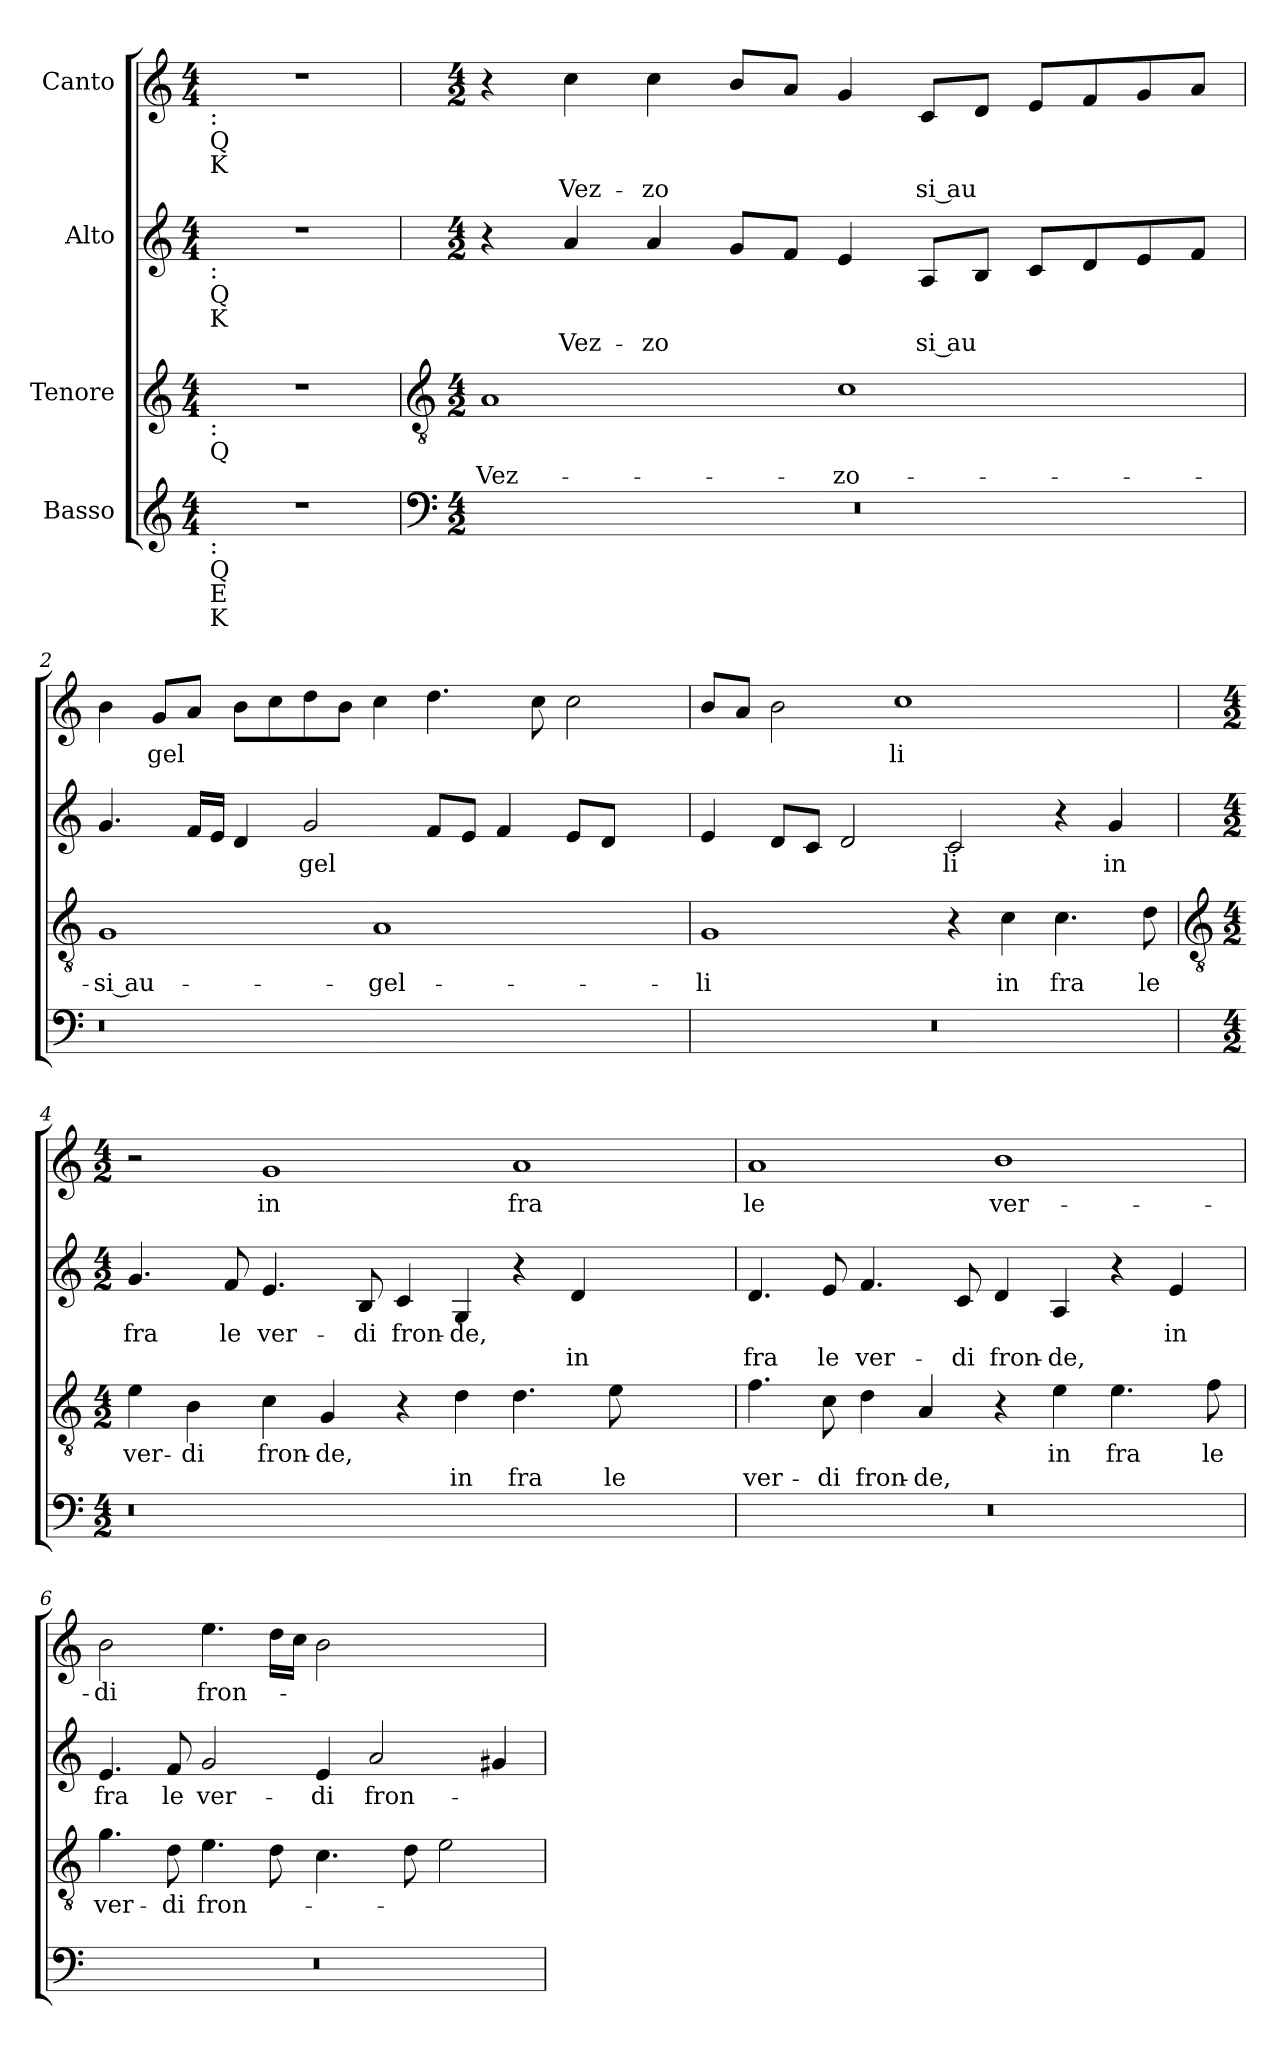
**kern	**kern	**text	**text	**kern	**text	**text	**kern	**text
*part4	*part3	*part3	*part3	*part2	*part2	*part2	*part1	*part1
*staff4	*staff3	*staff3	*staff3	*staff2	*staff2	*staff2	*staff1	*staff1
*I"Basso	*I"Tenore	*	*	*I"Alto	*	*	*I"Canto	*
*clefG2	*clefG2	*	*	*clefG2	*	*	*clefG2	*
*k[]	*k[]	*	*	*k[]	*	*	*k[]	*
*C:	*C:	*	*	*C:	*	*	*C:	*
*M4/4	*M4/4	*	*	*M4/4	*	*	*M4/4	*
=	=	=	=	=	=	=	=	=
!	!	!	!	!	!	!	!LO:TX:b:t=&colon;	!
!	!	!	!	!	!	!	!LO:TX:b:t=Q	!
!	!	!	!	!	!	!	!LO:TX:b:t=K	!
!	!	!	!	!LO:TX:b:t=&colon;	!	!	!	!
!	!	!	!	!LO:TX:b:t=Q	!	!	!	!
!	!	!	!	!LO:TX:b:t=K	!	!	!	!
!	!LO:TX:b:t=&colon;	!	!	!	!	!	!	!
!	!LO:TX:b:t=Q	!	!	!	!	!	!	!
!LO:TX:b:t=&colon;	!	!	!	!	!	!	!	!
!LO:TX:b:t=Q	!	!	!	!	!	!	!	!
!LO:TX:b:t=E	!	!	!	!	!	!	!	!
!LO:TX:b:t=K	!	!	!	!	!	!	!	!
1r	1r	.	.	1r	.	.	1r	.
!!LO:LB:g=z
=1	=1	=1	=1	=1	=1	=1	=1	=1
*clefF4	*clefGv2	*	*	*	*	*	*	*
*M4/2	*M4/2	*	*	*M4/2	*	*	*M4/2	*
!	!	!LO:LY:b	!	!	!	!	!	!
0r	1A	Vez-	.	4r	.	.	4r	.
!	!	!	!	!	!LO:LY:b	!	!	!LO:LY:b
.	.	.	.	4a	Vez-	.	4cc	Vez-
!	!	!	!	!	!LO:LY:b	!	!	!LO:LY:b
.	.	.	.	4a	-zo	.	4cc	-zo
.	.	.	.	8gL	.	.	8bL	.
.	.	.	.	8fJ	.	.	8aJ	.
!	!	!LO:LY:b	!	!	!	!	!	!
.	1c	-zo-	.	4e	.	.	4g	.
!	!	!	!	!	!LO:LY:b	!	!	!LO:LY:b
.	.	.	.	8AL	si au	.	8cL	si au
.	.	.	.	8BJ	.	.	8dJ	.
.	.	.	.	8cL	.	.	8eL	.
.	.	.	.	8d	.	.	8f	.
.	.	.	.	8e	.	.	8g	.
.	.	.	.	8fJ	.	.	8aJ	.
=2	=2	=2	=2	=2	=2	=2	=2	=2
!	!	!LO:LY:b	!	!	!	!	!	!
0r	1G	-si au-	.	4.g	.	.	4b	.
!	!	!	!	!	!	!	!	!LO:LY:b
.	.	.	.	.	.	.	8gL	gel
.	.	.	.	16fLL	.	.	8aJ	.
.	.	.	.	16eJJ	.	.	.	.
.	.	.	.	4d	.	.	8bL	.
.	.	.	.	.	.	.	8cc	.
!	!	!	!	!	!LO:LY:b	!	!	!
.	.	.	.	2g	gel	.	8dd	.
.	.	.	.	.	.	.	8bJ	.
!	!	!LO:LY:b	!	!	!	!	!	!
.	1A	-gel-	.	.	.	.	4cc	.
.	.	.	.	8fL	.	.	4.dd	.
.	.	.	.	8eJ	.	.	.	.
.	.	.	.	4f	.	.	.	.
.	.	.	.	.	.	.	8cc	.
.	.	.	.	8eL	.	.	2cc	.
.	.	.	.	8dJ	.	.	.	.
4ryy	4ryy	.	.	4ryy	.	.	.	.
=3	=3	=3	=3	=3	=3	=3	=3	=3
!	!	!LO:LY:b	!	!	!	!	!	!
0r	1G	-li	.	4e	.	.	8bL	.
.	.	.	.	.	.	.	8aJ	.
.	.	.	.	8dL	.	.	2b	.
.	.	.	.	8cJ	.	.	.	.
.	.	.	.	2d	.	.	.	.
!	!	!	!	!	!	!	!	!LO:LY:b
.	.	.	.	.	.	.	1cc	li
!	!	!	!	!	!LO:LY:b	!	!	!
.	4r	.	.	2c	li	.	.	.
!	!	!LO:LY:b	!	!	!	!	!	!
.	4c	in	.	.	.	.	.	.
!	!	!LO:LY:b	!	!	!	!	!	!
.	4.c	fra	.	4r	.	.	.	.
!	!	!	!	!	!LO:LY:b	!	!	!
.	.	.	.	4g	in	.	4ryy	.
!	!	!LO:LY:b	!	!	!	!	!	!
.	8d	le	.	.	.	.	.	.
!!LO:LB:g=z
=4	=4	=4	=4	=4	=4	=4	=4	=4
*	*clefGv2	*	*	*	*	*	*	*
*M4/2	*M4/2	*	*	*M4/2	*	*	*M4/2	*
!	!	!LO:LY:b	!	!	!LO:LY:b	!	!	!
0r	4e	ver-	.	4.g	fra	.	2r	.
!	!	!LO:LY:b	!	!	!	!	!	!
.	4B	-di	.	.	.	.	.	.
!	!	!	!	!	!LO:LY:b	!	!	!
.	.	.	.	8f	le	.	.	.
!	!	!LO:LY:b	!	!	!LO:LY:b	!	!	!LO:LY:b
.	4c	fron-	.	4.e	ver-	.	1g	in
!	!	!LO:LY:b	!	!	!	!	!	!
.	4G	-de,	.	.	.	.	.	.
!	!	!	!	!	!LO:LY:b	!	!	!
.	.	.	.	8B	-di	.	.	.
!	!	!	!	!	!LO:LY:b	!	!	!
.	4r	.	.	4c	fron-	.	.	.
!	!	!	!LO:LY:b	!	!LO:LY:b	!	!	!
.	4d	.	in	4G	-de,	.	.	.
!	!	!	!LO:LY:b	!	!	!	!	!LO:LY:b
.	4.d	.	fra	4r	.	.	1a	fra
!	!	!	!	!	!	!LO:LY:b	!	!
.	.	.	.	4d	.	in	.	.
!	!	!	!LO:LY:b	!	!	!	!	!
.	8e	.	le	.	.	.	.	.
2ryy	2ryy	.	.	2ryy	.	.	.	.
=5	=5	=5	=5	=5	=5	=5	=5	=5
!	!	!	!LO:LY:b	!	!	!LO:LY:b	!	!LO:LY:b
0r	4.f	.	ver-	4.d	.	fra	1a	le
!	!	!	!LO:LY:b	!	!	!LO:LY:b	!	!
.	8c	.	-di	8e	.	le	.	.
!	!	!	!LO:LY:b	!	!	!LO:LY:b	!	!
.	4d	.	fron-	4.f	.	ver-	.	.
!	!	!	!LO:LY:b	!	!	!	!	!
.	4A	.	-de,	.	.	.	.	.
!	!	!	!	!	!	!LO:LY:b	!	!
.	.	.	.	8c	.	-di	.	.
!	!	!	!	!	!	!LO:LY:b	!	!LO:LY:b
.	4r	.	.	4d	.	fron-	1b	ver-
!	!	!LO:LY:b	!	!	!	!LO:LY:b	!	!
.	4e	in	.	4A	.	-de,	.	.
!	!	!LO:LY:b	!	!	!	!	!	!
.	4.e	fra	.	4r	.	.	.	.
!	!	!	!	!	!LO:LY:b	!	!	!
.	.	.	.	4e	in	.	.	.
!	!	!LO:LY:b	!	!	!	!	!	!
.	8f	le	.	.	.	.	.	.
=6	=6	=6	=6	=6	=6	=6	=6	=6
!	!	!LO:LY:b	!	!	!LO:LY:b	!	!	!LO:LY:b
0r	4.g	ver-	.	4.e	fra	.	2b	-di
!	!	!LO:LY:b	!	!	!LO:LY:b	!	!	!
.	8d	-di	.	8f	le	.	.	.
!	!	!LO:LY:b	!	!	!LO:LY:b	!	!	!LO:LY:b
.	4.e	fron-	.	2g	ver-	.	4.ee	fron-
.	8d	.	.	.	.	.	16ddLL	.
.	.	.	.	.	.	.	16ccJJ	.
!	!	!	!	!	!LO:LY:b	!	!	!
.	4.c	.	.	4e	-di	.	2b	.
!	!	!	!	!	!LO:LY:b	!	!	!
.	.	.	.	2a	fron-	.	.	.
.	8d	.	.	.	.	.	.	.
.	2e	.	.	.	.	.	2ryy	.
.	.	.	.	4g#X	.	.	.	.
=	=	=	=	=	=	=	=	=
*-	*-	*-	*-	*-	*-	*-	*-	*-
